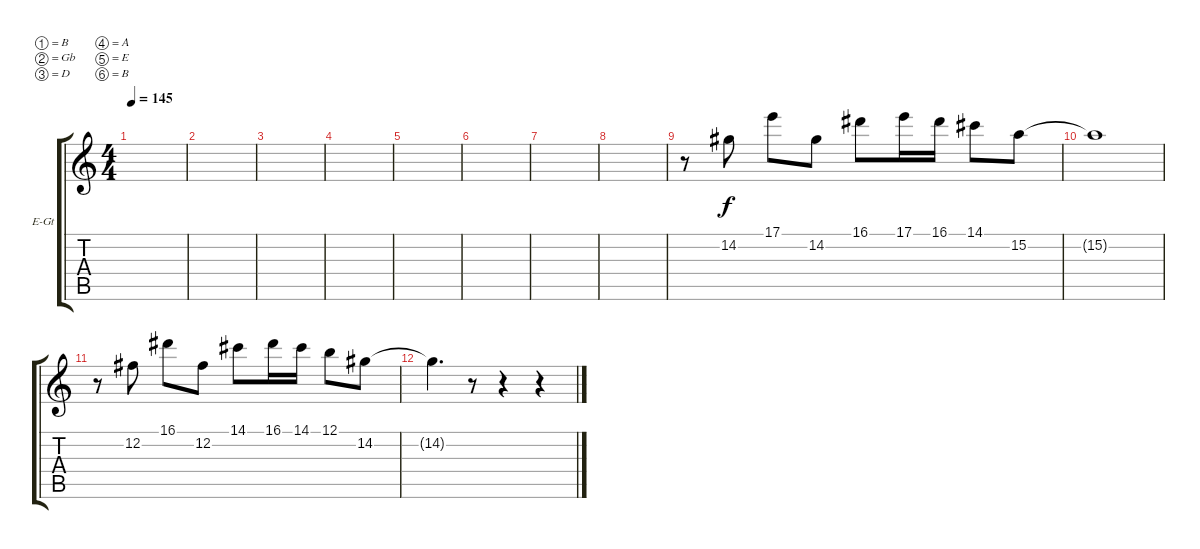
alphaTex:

\bracketExtendMode groupsimilarinstruments
\firstSystemTrackNameOrientation horizontal
\otherSystemsTrackNameOrientation horizontal
\track ("Electric Lead-1" "E-Gt") {instrument distortionguitar}
\staff {score tabs}
\tuning (B3 Gb3 D3 A2 E2 B1)
\ts (4 4)
\tempo 145
\clef g2
\ks c
|
|
|
|
|
|
|
|
r.8 14.2.8 17.1.8 14.2.8 16.1.8 17.1.16 16.1.16 14.1.8 15.2.8 |
15.2{t}.1 |
r.8 12.2.8 16.1.8 12.2.8 14.1.8 16.1.16 14.1.16 12.1.8 14.2.8 |
14.2{t}.4{d} r.8 r.4 r.4
